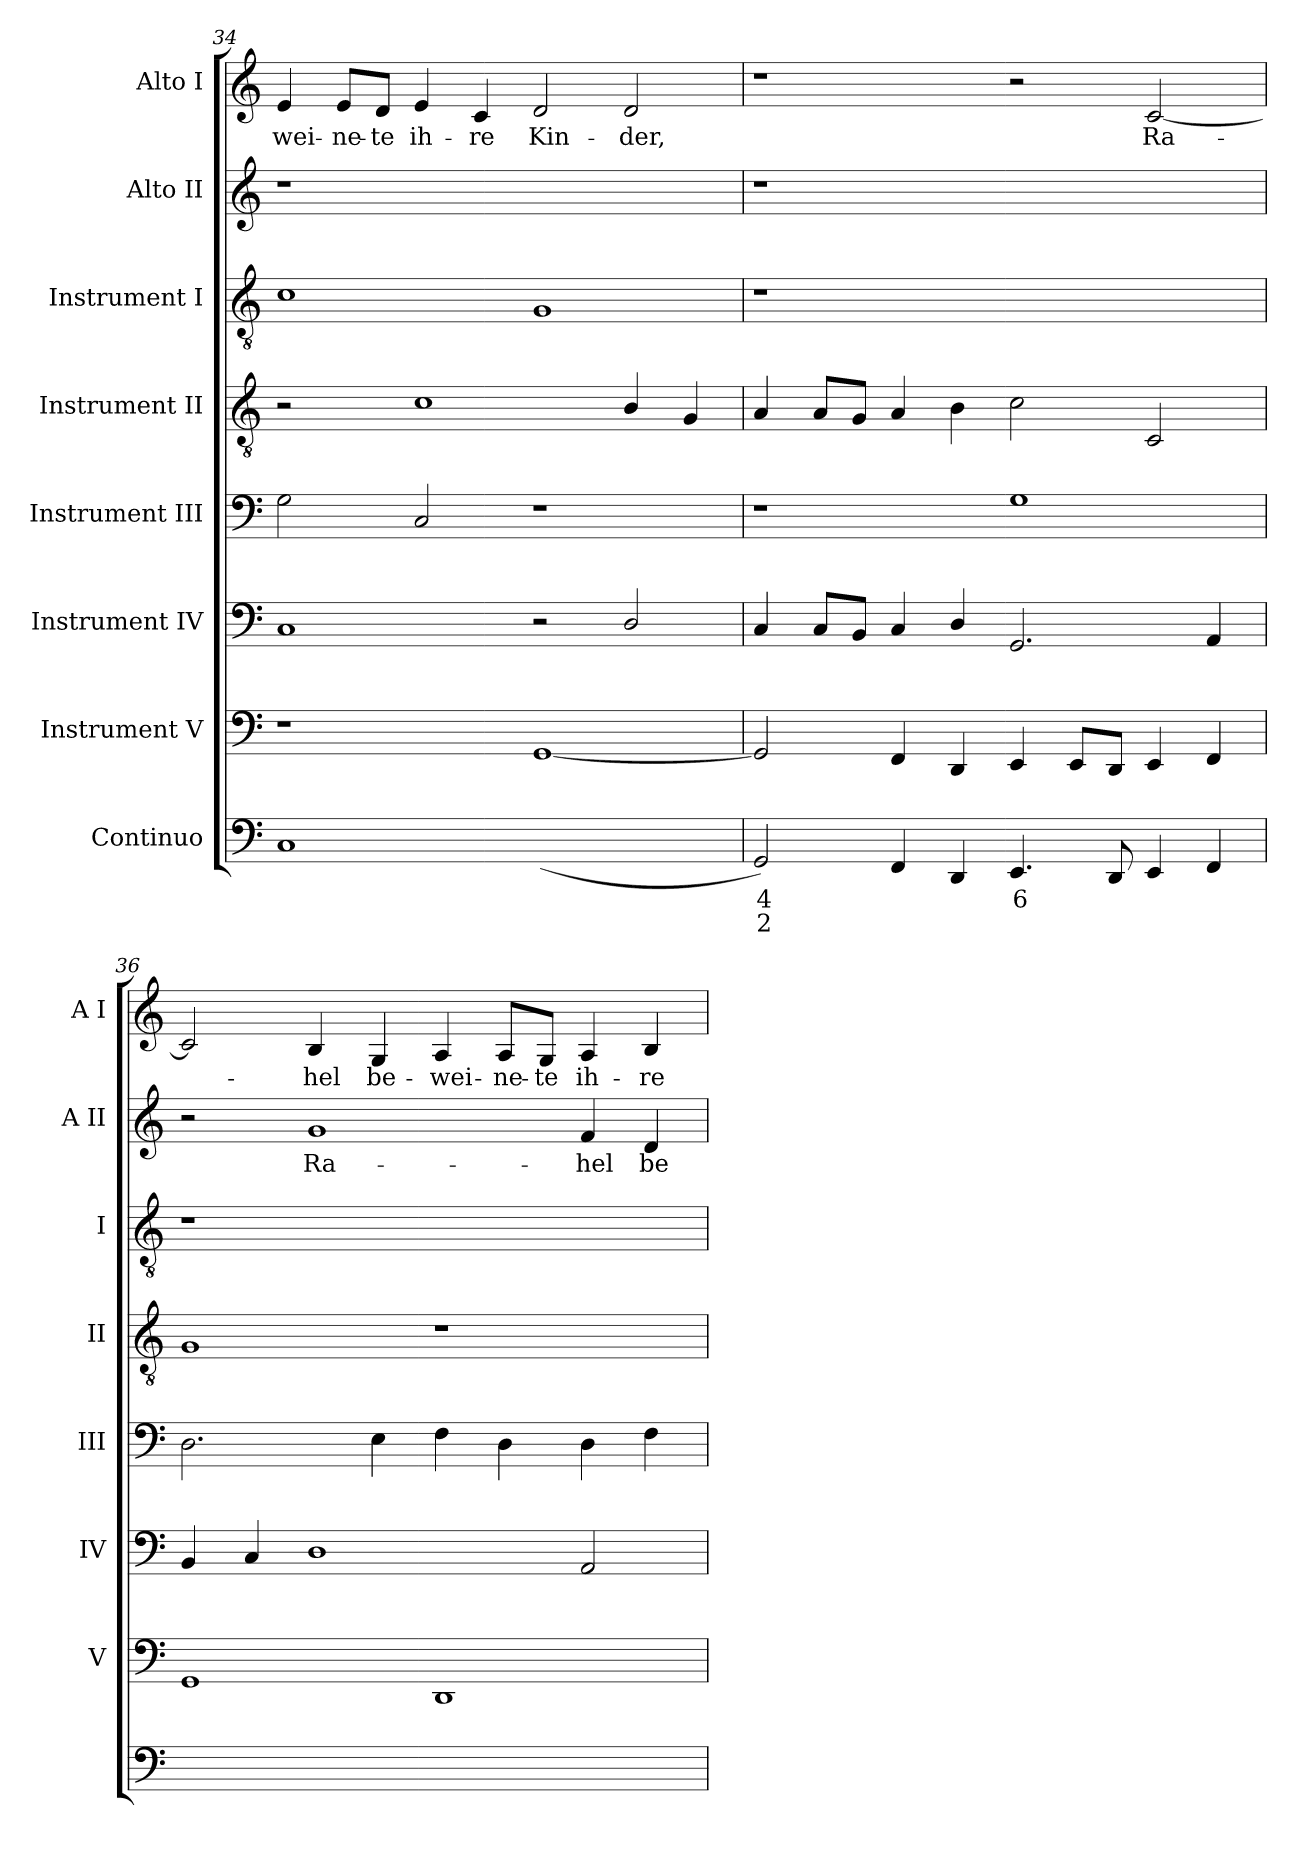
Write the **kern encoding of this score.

**kern	**text	**text	**kern	**kern	**kern	**kern	**kern	**kern	**text	**kern	**text
*part8	*part8	*part8	*part7	*part6	*part5	*part4	*part3	*part2	*part2	*part1	*part1
*staff8	*staff8	*staff8	*staff7	*staff6	*staff5	*staff4	*staff3	*staff2	*staff2	*staff1	*staff1
*I"Continuo	*	*	*I"Instrument V	*I"Instrument IV	*I"Instrument III	*I"Instrument II	*I"Instrument I	*I"Alto II	*	*I"Alto I	*
*	*	*	*I'V	*I'IV	*I'III	*I'II	*I'I	*I'A II	*	*I'A I	*
*clefF4	*	*	*clefF4	*clefF4	*clefF4	*clefGv2	*clefGv2	*clefG2	*	*clefG2	*
*k[]	*	*	*k[]	*k[]	*k[]	*k[]	*k[]	*k[]	*	*k[]	*
=34	=34	=34	=34	=34	=34	=34	=34	=34	=34	=34	=34
!	!	!	!	!	!	!	!	!	!	!	!LO:LY:b
1C	.	.	1r	1C	2G\	2r	1c	1r	.	4e/	-wei-
!	!	!	!	!	!	!	!	!	!	!	!LO:LY:b
.	.	.	.	.	.	.	.	.	.	8e/L	-ne-
!	!	!	!	!	!	!	!	!	!	!	!LO:LY:b
.	.	.	.	.	.	.	.	.	.	8d/J	-te
!	!	!	!	!	!	!	!	!	!	!	!LO:LY:b
.	.	.	.	.	2C/	1c	.	.	.	4e/	ih-
!	!	!	!	!	!	!	!	!	!	!	!LO:LY:b
.	.	.	.	.	.	.	.	.	.	4c/	-re
!	!LO:LY:b	!	!	!	!	!	!	!	!	!	!LO:LY:b
(<[2GG/yy	4	.	[1GG	2r	1r	.	1G	1ryy	.	2d/	Kin-
!	!LO:LY:b	!	!	!	!	!	!	!	!	!	!LO:LY:b
2GG/yy]	3	.	.	2D/	.	4B/	.	.	.	2d/	-der,
.	.	.	.	.	.	4G/	.	.	.	.	.
=35	=35	=35	=35	=35	=35	=35	=35	=35	=35	=35	=35
!	!LO:LY:b	!LO:LY:b	!	!	!	!	!	!	!	!	!
2GG/)	4	2	2GG/]	4C/	1r	4A/	1r	1r	.	1r	.
.	.	.	.	8C/L	.	8A/L	.	.	.	.	.
.	.	.	.	8BB/J	.	8G/J	.	.	.	.	.
4FF/	.	.	4FF/	4C/	.	4A/	.	.	.	.	.
4DD/	.	.	4DD/	4D/	.	4B\	.	.	.	.	.
!	!LO:LY:b	!	!	!	!	!	!	!	!	!	!
4.EE/	6	.	4EE/	2.GG/	1G	2c\	1ryy	1ryy	.	2r	.
.	.	.	8EE/L	.	.	.	.	.	.	.	.
8DD/	.	.	8DD/J	.	.	.	.	.	.	.	.
!	!	!	!	!	!	!	!	!	!	!	!LO:LY:b
4EE/	.	.	4EE/	.	.	2C/	.	.	.	[2c/	Ra-
4FF/	.	.	4FF/	4AA/	.	.	.	.	.	.	.
!!LO:PB:g=z
=36	=36	=36	=36	=36	=36	=36	=36	=36	=36	=36	=36
!	!LO:LY:b	!	!	!	!	!	!	!	!	!	!
[2GG/yy	4	.	1GG	4BB/	2.D\	1G	1r	2r	.	2c/]	.
.	.	.	.	4C/	.	.	.	.	.	.	.
!	!LO:LY:b	!	!	!	!	!	!	!	!LO:LY:b	!	!LO:LY:b
2GG/yy]	3	.	.	1D	.	.	.	1g	Ra-	4B/	hel
!	!	!	!	!	!	!	!	!	!	!	!LO:LY:b
.	.	.	.	.	4E\	.	.	.	.	4G/	be-
!	!LO:LY:b	!	!	!	!	!	!	!	!	!	!LO:LY:b
[2DD/yy	4	.	1DD	.	4F\	1r	1ryy	.	.	4A/	-wei-
!	!	!	!	!	!	!	!	!	!	!	!LO:LY:b
.	.	.	.	.	4D\	.	.	.	.	8A/L	-ne-
!	!	!	!	!	!	!	!	!	!	!	!LO:LY:b
.	.	.	.	.	.	.	.	.	.	8G/J	-te
!	!LO:LY:b	!	!	!	!	!	!	!	!LO:LY:b	!	!LO:LY:b
2DD/yy]	3	.	.	2AA/	4D\	.	.	4f/	-hel	4A/	ih-
!	!	!	!	!	!	!	!	!	!LO:LY:b	!	!LO:LY:b
.	.	.	.	.	4F\	.	.	4d/	be-	4B/	-re
=	=	=	=	=	=	=	=	=	=	=	=
*-	*-	*-	*-	*-	*-	*-	*-	*-	*-	*-	*-
